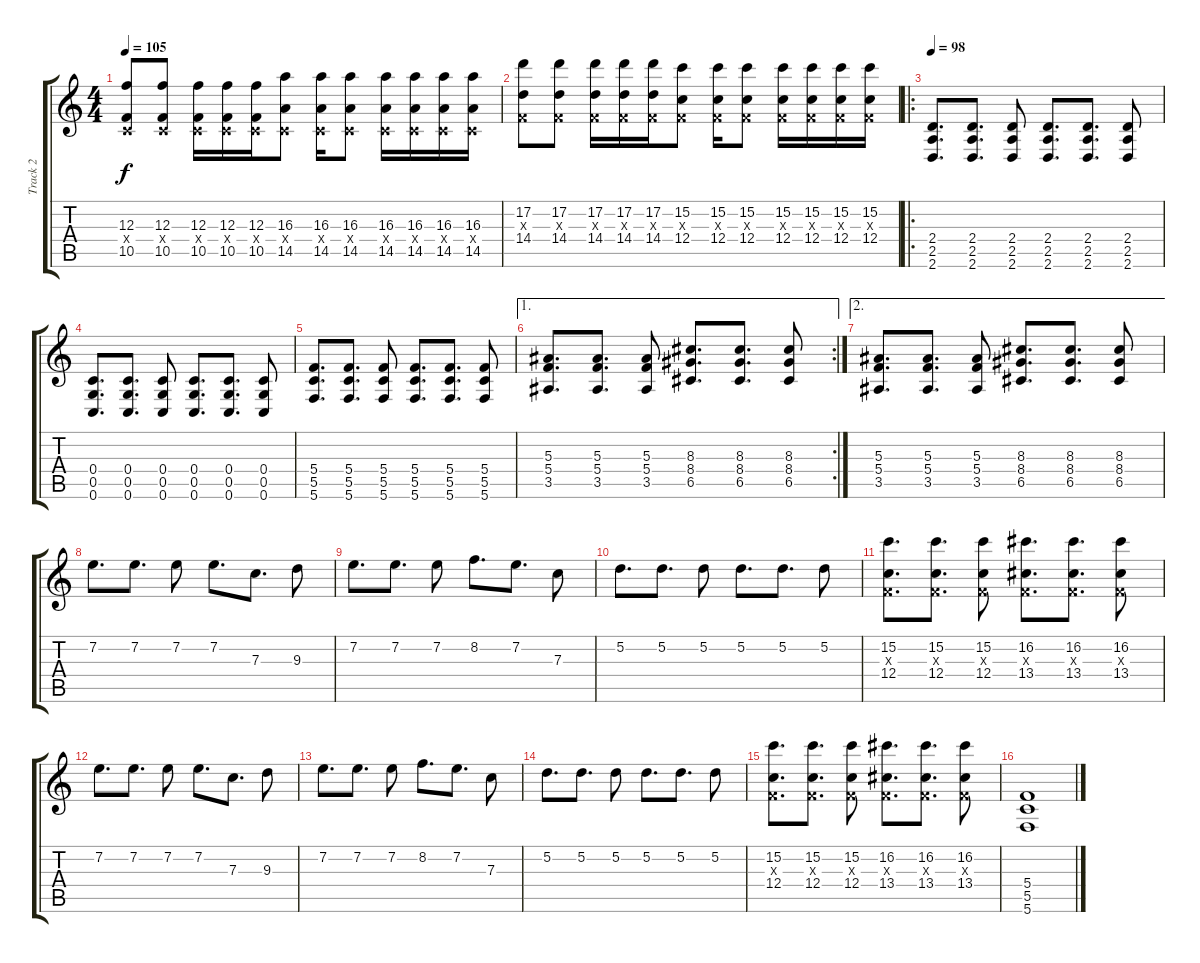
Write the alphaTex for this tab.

\track ("Track 2" "Track 2") {instrument overdrivenguitar}
\staff {score tabs}
\tuning (D4 A3 F3 C3 G2 C2) {hide}
\ts (4 4)
\tempo 105
\clef g2
\ks c
(12.3 0.4{x} 10.5).8{dy f} (12.3 0.4{x} 10.5).8 (12.3 0.4{x} 10.5).16 (12.3 0.4{x} 10.5).16 (12.3 0.4{x} 10.5).16 (16.3 0.4{x} 14.5).8 (16.3 0.4{x} 14.5).16 (16.3 0.4{x} 14.5).8 (16.3 0.4{x} 14.5).16 (16.3 0.4{x} 14.5).16 (16.3 0.4{x} 14.5).16 (16.3 0.4{x} 14.5).16 |
(17.2 0.3{x} 14.4).8 (17.2 0.3{x} 14.4).8 (17.2 0.3{x} 14.4).16 (17.2 0.3{x} 14.4).16 (17.2 0.3{x} 14.4).16 (15.2 0.3{x} 12.4).8 (15.2 0.3{x} 12.4).16 (15.2 0.3{x} 12.4).8 (15.2 0.3{x} 12.4).16 (15.2 0.3{x} 12.4).16 (15.2 0.3{x} 12.4).16 (15.2 0.3{x} 12.4).16 |
\ro
\tempo 98
(2.4 2.5 2.6).8{d} (2.4 2.5 2.6).8{d} (2.4 2.5 2.6).8 (2.4 2.5 2.6).8{d} (2.4 2.5 2.6).8{d} (2.4 2.5 2.6).8 |
(0.4 0.5 0.6).8{d} (0.4 0.5 0.6).8{d} (0.4 0.5 0.6).8 (0.4 0.5 0.6).8{d} (0.4 0.5 0.6).8{d} (0.4 0.5 0.6).8 |
(5.4 5.5 5.6).8{d} (5.4 5.5 5.6).8{d} (5.4 5.5 5.6).8 (5.4 5.5 5.6).8{d} (5.4 5.5 5.6).8{d} (5.4 5.5 5.6).8 |
\ae 1
\rc 2
(5.3 5.4 3.5).8{d} (5.3 5.4 3.5).8{d} (5.3 5.4 3.5).8 (8.3 8.4 6.5).8{d} (8.3 8.4 6.5).8{d} (8.3 8.4 6.5).8 |
\ae 2
(5.3 5.4 3.5).8{d} (5.3 5.4 3.5).8{d} (5.3 5.4 3.5).8 (8.3 8.4 6.5).8{d} (8.3 8.4 6.5).8{d} (8.3 8.4 6.5).8 |
7.2.8{d volume 16} 7.2.8{d} 7.2.8 7.2.8{d} 7.3.8{d} 9.3.8 |
7.2.8{d} 7.2.8{d} 7.2.8 8.2.8{d} 7.2.8{d} 7.3.8 |
5.2.8{d} 5.2.8{d} 5.2.8 5.2.8{d} 5.2.8{d} 5.2.8 |
(15.2 0.3{x} 12.4).8{d} (15.2 0.3{x} 12.4).8{d} (15.2 0.3{x} 12.4).8 (16.2 0.3{x} 13.4).8{d} (16.2 0.3{x} 13.4).8{d} (16.2 0.3{x} 13.4).8 |
7.2.8{d volume 16} 7.2.8{d} 7.2.8 7.2.8{d} 7.3.8{d} 9.3.8 |
7.2.8{d} 7.2.8{d} 7.2.8 8.2.8{d} 7.2.8{d} 7.3.8 |
5.2.8{d} 5.2.8{d} 5.2.8 5.2.8{d} 5.2.8{d} 5.2.8 |
(15.2 0.3{x} 12.4).8{d} (15.2 0.3{x} 12.4).8{d} (15.2 0.3{x} 12.4).8 (16.2 0.3{x} 13.4).8{d} (16.2 0.3{x} 13.4).8{d} (16.2 0.3{x} 13.4).8 |
(5.4 5.5 5.6).1{volume 9}
